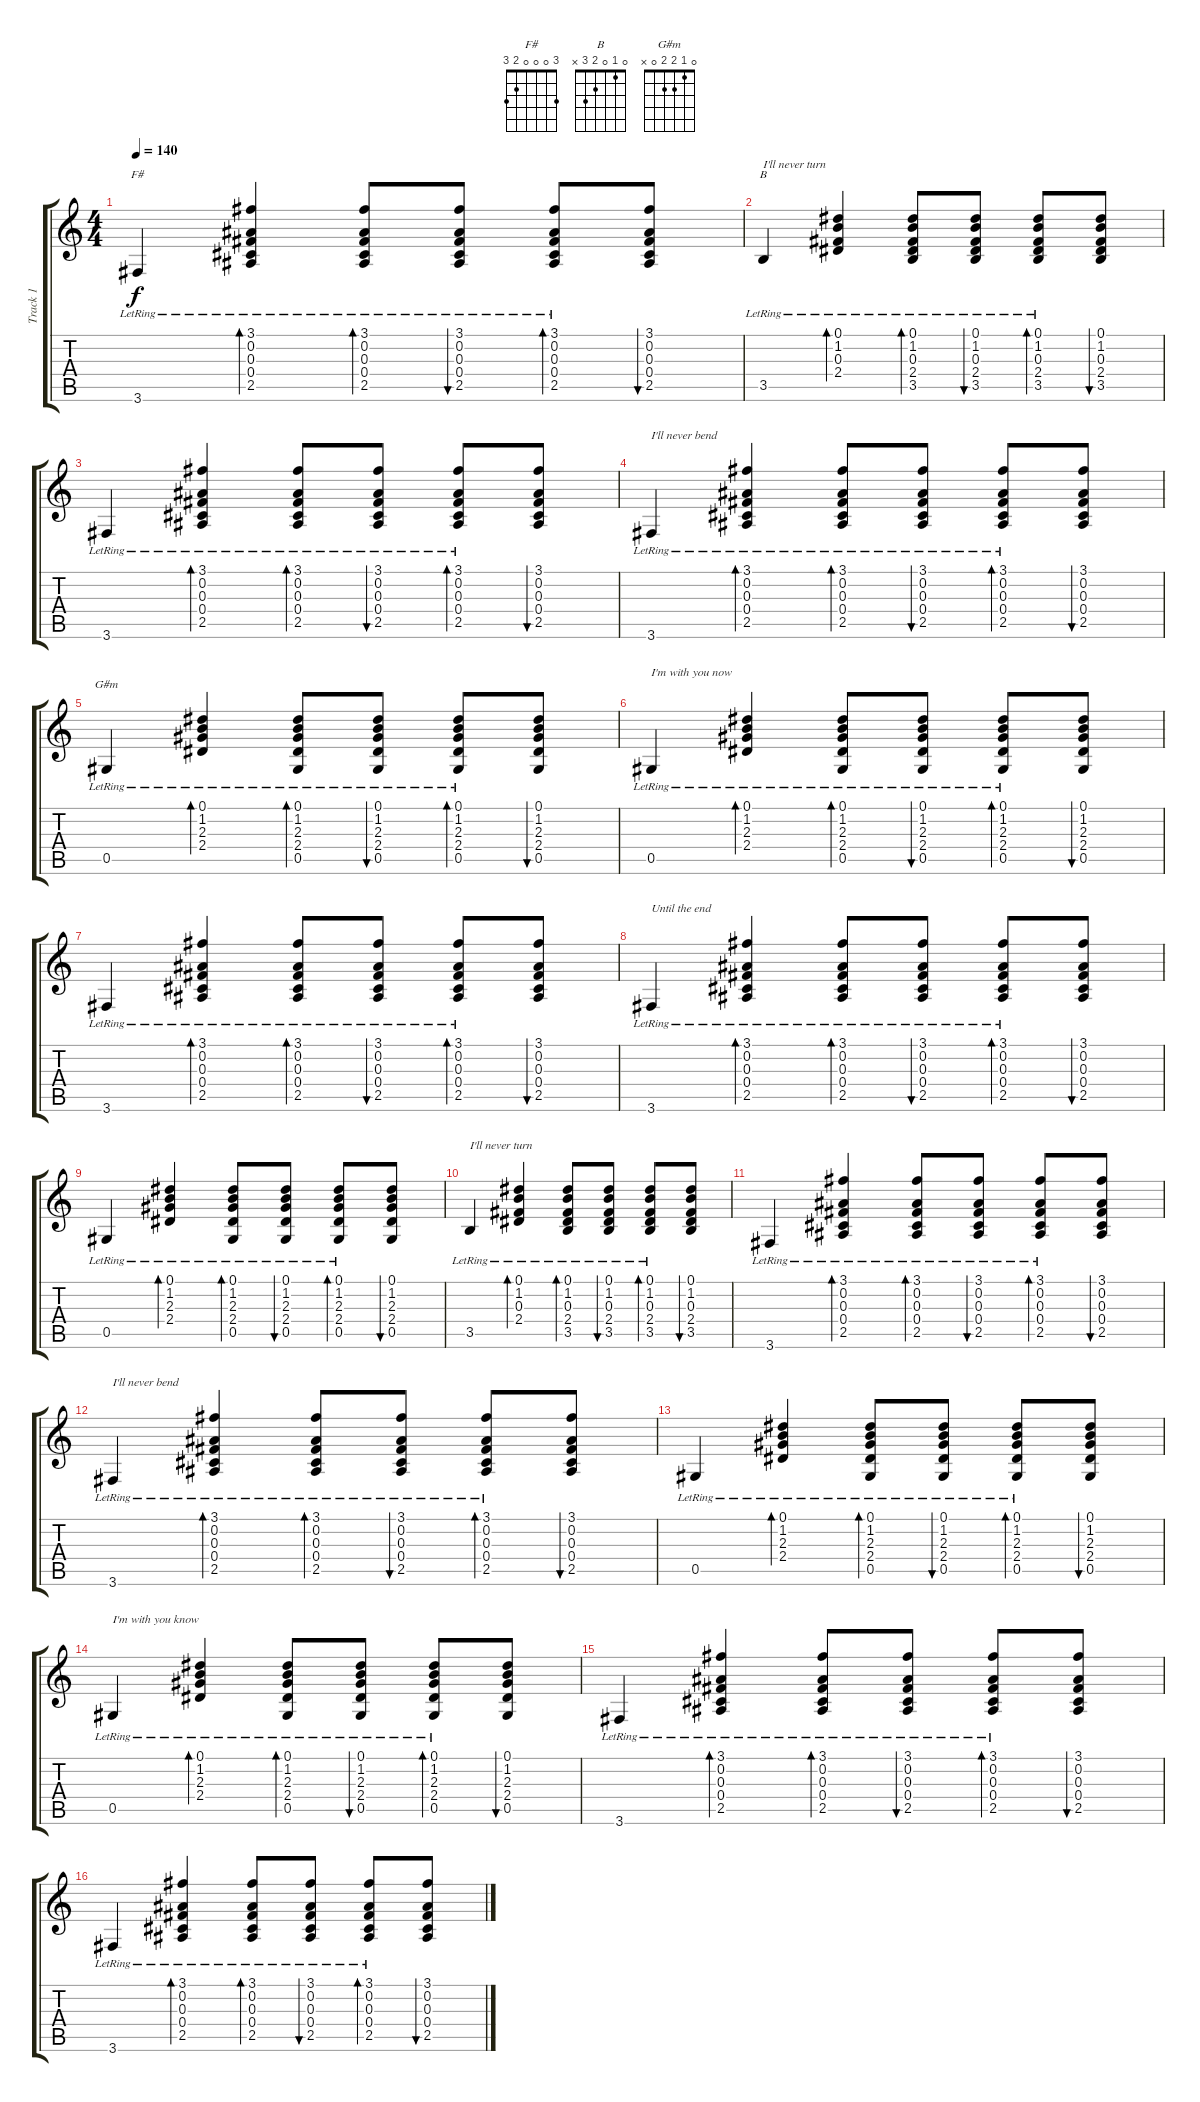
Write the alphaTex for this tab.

\track ("Track 1" "Track 1") {instrument acousticguitarsteel}
\staff {score tabs}
\tuning (Eb4 Bb3 Gb3 Db3 Ab2 Eb2) {hide}
\chord ("F#" 3 0 0 0 2 3)
\chord ("B" 0 1 0 2 3 x)
\chord ("G#m" 0 1 2 2 0 x)
\ts (4 4)
\tempo 140
\clef g2
\ks c
3.6{lr}.4{ch "F#" dy f} (3.1{lr} 0.2{lr} 0.3{lr} 0.4{lr} 2.5).4{bd 120} (3.1{lr} 0.2{lr} 0.3{lr} 0.4{lr} 2.5{lr}).8{bd 120} (3.1{lr} 0.2{lr} 0.3{lr} 0.4{lr} 2.5{lr}).8{bu 120} (3.1{lr} 0.2{lr} 0.3{lr} 0.4{lr} 2.5{lr}).8{bd 120} (3.1 0.2 0.3 0.4 2.5).8{bu 120} |
3.5{lr}.4{ch "B" txt "I'll never turn"} (0.1{lr} 1.2{lr} 0.3{lr} 2.4{lr}).4{bd 120} (0.1{lr} 1.2{lr} 0.3{lr} 2.4{lr} 3.5{lr}).8{bd 120} (0.1{lr} 1.2{lr} 0.3{lr} 2.4{lr} 3.5{lr}).8{bu 120} (0.1{lr} 1.2{lr} 0.3{lr} 2.4{lr} 3.5{lr}).8{bd 120} (0.1 1.2 0.3 2.4 3.5).8{bu 120} |
3.6{lr}.4 (3.1{lr} 0.2{lr} 0.3{lr} 0.4{lr} 2.5).4{bd 120} (3.1{lr} 0.2{lr} 0.3{lr} 0.4{lr} 2.5{lr}).8{bd 120} (3.1{lr} 0.2{lr} 0.3{lr} 0.4{lr} 2.5{lr}).8{bu 120} (3.1{lr} 0.2{lr} 0.3{lr} 0.4{lr} 2.5{lr}).8{bd 120} (3.1 0.2 0.3 0.4 2.5).8{bu 120} |
3.6{lr}.4{txt "I'll never bend"} (3.1{lr} 0.2{lr} 0.3{lr} 0.4{lr} 2.5).4{bd 120} (3.1{lr} 0.2{lr} 0.3{lr} 0.4{lr} 2.5{lr}).8{bd 120} (3.1{lr} 0.2{lr} 0.3{lr} 0.4{lr} 2.5{lr}).8{bu 120} (3.1{lr} 0.2{lr} 0.3{lr} 0.4{lr} 2.5{lr}).8{bd 120} (3.1 0.2 0.3 0.4 2.5).8{bu 120} |
0.5{lr}.4{ch "G#m"} (0.1{lr} 1.2{lr} 2.3{lr} 2.4{lr}).4{bd 120} (0.1{lr} 1.2{lr} 2.3{lr} 2.4{lr} 0.5{lr}).8{bd 120} (0.1{lr} 1.2{lr} 2.3{lr} 2.4{lr} 0.5{lr}).8{bu 120} (0.1{lr} 1.2{lr} 2.3{lr} 2.4{lr} 0.5{lr}).8{bd 120} (0.1 1.2 2.3 2.4 0.5).8{bu 120} |
0.5{lr}.4{txt "I'm with you now"} (0.1{lr} 1.2{lr} 2.3{lr} 2.4{lr}).4{bd 120} (0.1{lr} 1.2{lr} 2.3{lr} 2.4{lr} 0.5{lr}).8{bd 120} (0.1{lr} 1.2{lr} 2.3{lr} 2.4{lr} 0.5{lr}).8{bu 120} (0.1{lr} 1.2{lr} 2.3{lr} 2.4{lr} 0.5{lr}).8{bd 120} (0.1 1.2 2.3 2.4 0.5).8{bu 120} |
3.6{lr}.4 (3.1{lr} 0.2{lr} 0.3{lr} 0.4{lr} 2.5).4{bd 120} (3.1{lr} 0.2{lr} 0.3{lr} 0.4{lr} 2.5{lr}).8{bd 120} (3.1{lr} 0.2{lr} 0.3{lr} 0.4{lr} 2.5{lr}).8{bu 120} (3.1{lr} 0.2{lr} 0.3{lr} 0.4{lr} 2.5{lr}).8{bd 120} (3.1 0.2 0.3 0.4 2.5).8{bu 120} |
3.6{lr}.4{txt "Until the end"} (3.1{lr} 0.2{lr} 0.3{lr} 0.4{lr} 2.5).4{bd 120} (3.1{lr} 0.2{lr} 0.3{lr} 0.4{lr} 2.5{lr}).8{bd 120} (3.1{lr} 0.2{lr} 0.3{lr} 0.4{lr} 2.5{lr}).8{bu 120} (3.1{lr} 0.2{lr} 0.3{lr} 0.4{lr} 2.5{lr}).8{bd 120} (3.1 0.2 0.3 0.4 2.5).8{bu 120} |
0.5{lr}.4 (0.1{lr} 1.2{lr} 2.3{lr} 2.4{lr}).4{bd 120} (0.1{lr} 1.2{lr} 2.3{lr} 2.4{lr} 0.5{lr}).8{bd 120} (0.1{lr} 1.2{lr} 2.3{lr} 2.4{lr} 0.5{lr}).8{bu 120} (0.1{lr} 1.2{lr} 2.3{lr} 2.4{lr} 0.5{lr}).8{bd 120} (0.1 1.2 2.3 2.4 0.5).8{bu 120} |
3.5{lr}.4{txt "I'll never turn"} (0.1{lr} 1.2{lr} 0.3{lr} 2.4{lr}).4{bd 120} (0.1{lr} 1.2{lr} 0.3{lr} 2.4{lr} 3.5{lr}).8{bd 120} (0.1{lr} 1.2{lr} 0.3{lr} 2.4{lr} 3.5{lr}).8{bu 120} (0.1{lr} 1.2{lr} 0.3{lr} 2.4{lr} 3.5{lr}).8{bd 120} (0.1 1.2 0.3 2.4 3.5).8{bu 120} |
3.6{lr}.4 (3.1{lr} 0.2{lr} 0.3{lr} 0.4{lr} 2.5).4{bd 120} (3.1{lr} 0.2{lr} 0.3{lr} 0.4{lr} 2.5{lr}).8{bd 120} (3.1{lr} 0.2{lr} 0.3{lr} 0.4{lr} 2.5{lr}).8{bu 120} (3.1{lr} 0.2{lr} 0.3{lr} 0.4{lr} 2.5{lr}).8{bd 120} (3.1 0.2 0.3 0.4 2.5).8{bu 120} |
3.6{lr}.4{txt "I'll never bend"} (3.1{lr} 0.2{lr} 0.3{lr} 0.4{lr} 2.5).4{bd 120} (3.1{lr} 0.2{lr} 0.3{lr} 0.4{lr} 2.5{lr}).8{bd 120} (3.1{lr} 0.2{lr} 0.3{lr} 0.4{lr} 2.5{lr}).8{bu 120} (3.1{lr} 0.2{lr} 0.3{lr} 0.4{lr} 2.5{lr}).8{bd 120} (3.1 0.2 0.3 0.4 2.5).8{bu 120} |
0.5{lr}.4 (0.1{lr} 1.2{lr} 2.3{lr} 2.4{lr}).4{bd 120} (0.1{lr} 1.2{lr} 2.3{lr} 2.4{lr} 0.5{lr}).8{bd 120} (0.1{lr} 1.2{lr} 2.3{lr} 2.4{lr} 0.5{lr}).8{bu 120} (0.1{lr} 1.2{lr} 2.3{lr} 2.4{lr} 0.5{lr}).8{bd 120} (0.1 1.2 2.3 2.4 0.5).8{bu 120} |
0.5{lr}.4{txt "I'm with you know"} (0.1{lr} 1.2{lr} 2.3{lr} 2.4{lr}).4{bd 120} (0.1{lr} 1.2{lr} 2.3{lr} 2.4{lr} 0.5{lr}).8{bd 120} (0.1{lr} 1.2{lr} 2.3{lr} 2.4{lr} 0.5{lr}).8{bu 120} (0.1{lr} 1.2{lr} 2.3{lr} 2.4{lr} 0.5{lr}).8{bd 120} (0.1 1.2 2.3 2.4 0.5).8{bu 120} |
3.6{lr}.4 (3.1{lr} 0.2{lr} 0.3{lr} 0.4{lr} 2.5).4{bd 120} (3.1{lr} 0.2{lr} 0.3{lr} 0.4{lr} 2.5{lr}).8{bd 120} (3.1{lr} 0.2{lr} 0.3{lr} 0.4{lr} 2.5{lr}).8{bu 120} (3.1{lr} 0.2{lr} 0.3{lr} 0.4{lr} 2.5{lr}).8{bd 120} (3.1 0.2 0.3 0.4 2.5).8{bu 120} |
3.6{lr}.4 (3.1{lr} 0.2{lr} 0.3{lr} 0.4{lr} 2.5).4{bd 120} (3.1{lr} 0.2{lr} 0.3{lr} 0.4{lr} 2.5{lr}).8{bd 120} (3.1{lr} 0.2{lr} 0.3{lr} 0.4{lr} 2.5{lr}).8{bu 120} (3.1{lr} 0.2{lr} 0.3{lr} 0.4{lr} 2.5{lr}).8{bd 120} (3.1 0.2 0.3 0.4 2.5).8{bu 120}
